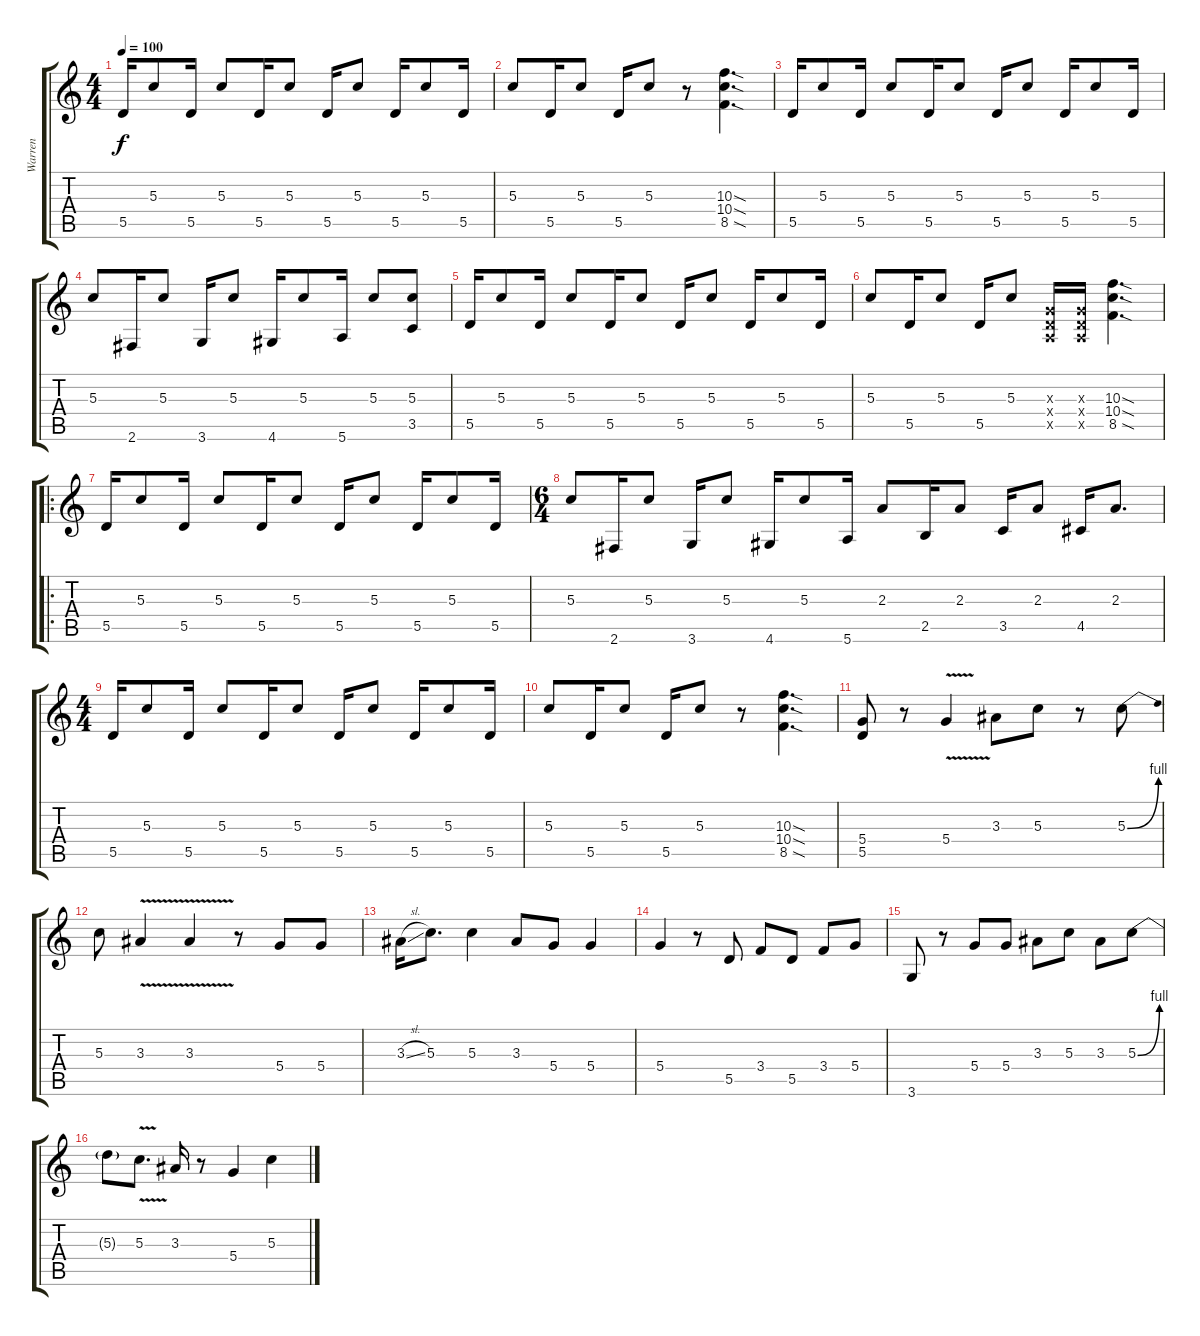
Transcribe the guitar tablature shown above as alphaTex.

\track ("Warren" "Warren") {instrument overdrivenguitar}
\staff {score tabs}
\tuning (E4 B3 G3 D3 A2 E2) {hide}
\ts (4 4)
\tempo 100
\clef g2
\ks c
5.5.16{dy f instrument overdrivenguitar} 5.3.8 5.5.16 5.3.8 5.5.16 5.3.8 5.5.16 5.3.8 5.5.16 5.3.8 5.5.16 |
5.3.8 5.5.16 5.3.8 5.5.16 5.3.8 r.8 (10.3{sod} 10.4{sod} 8.5{sod}).4{d} |
5.5.16 5.3.8 5.5.16 5.3.8 5.5.16 5.3.8 5.5.16 5.3.8 5.5.16 5.3.8 5.5.16 |
5.3.8 2.6.16 5.3.8 3.6.16 5.3.8 4.6.16 5.3.8 5.6.16 5.3.8 (5.3 3.5).8 |
5.5.16 5.3.8 5.5.16 5.3.8 5.5.16 5.3.8 5.5.16 5.3.8 5.5.16 5.3.8 5.5.16 |
5.3.8 5.5.16 5.3.8 5.5.16 5.3.8 (0.3{x} 0.4{x} 0.5{x}).16 (0.3{x} 0.4{x} 0.5{x}).16 (10.3{sod} 10.4{sod} 8.5{sod}).4{d} |
\ro
5.5.16 5.3.8 5.5.16 5.3.8 5.5.16 5.3.8 5.5.16 5.3.8 5.5.16 5.3.8 5.5.16 |
\ts (6 4)
5.3.8 2.6.16 5.3.8 3.6.16 5.3.8 4.6.16 5.3.8 5.6.16 2.3.8 2.5.16 2.3.8 3.5.16 2.3.8 4.5.16 2.3.8{d} |
\ts (4 4)
5.5.16 5.3.8 5.5.16 5.3.8 5.5.16 5.3.8 5.5.16 5.3.8 5.5.16 5.3.8 5.5.16 |
5.3.8 5.5.16 5.3.8 5.5.16 5.3.8 r.8 (10.3{sod} 10.4{sod} 8.5{sod}).4{d} |
(5.4 5.5).8 r.8 5.4{v}.4 3.3.8 5.3.8 r.8 5.3{be (bend 0 0 60 4)}.8 |
5.3.8 3.3{v}.4 3.3{v}.4 r.8 5.4.8 5.4.8 |
3.3{sl}.16 5.3.8{d} 5.3.4 3.3.8 5.4.8 5.4.4 |
5.4.4 r.8 5.5.8 3.4.8 5.5.8 3.4.8 5.4.8 |
3.6.8 r.8 5.4.8 5.4.8 3.3.8 5.3.8 3.3.8 5.3{be (bend 0 0 60 4)}.8 |
5.3{t}.8 5.3{v}.8{d} 3.3.16 r.8 5.4.4 5.3.4
